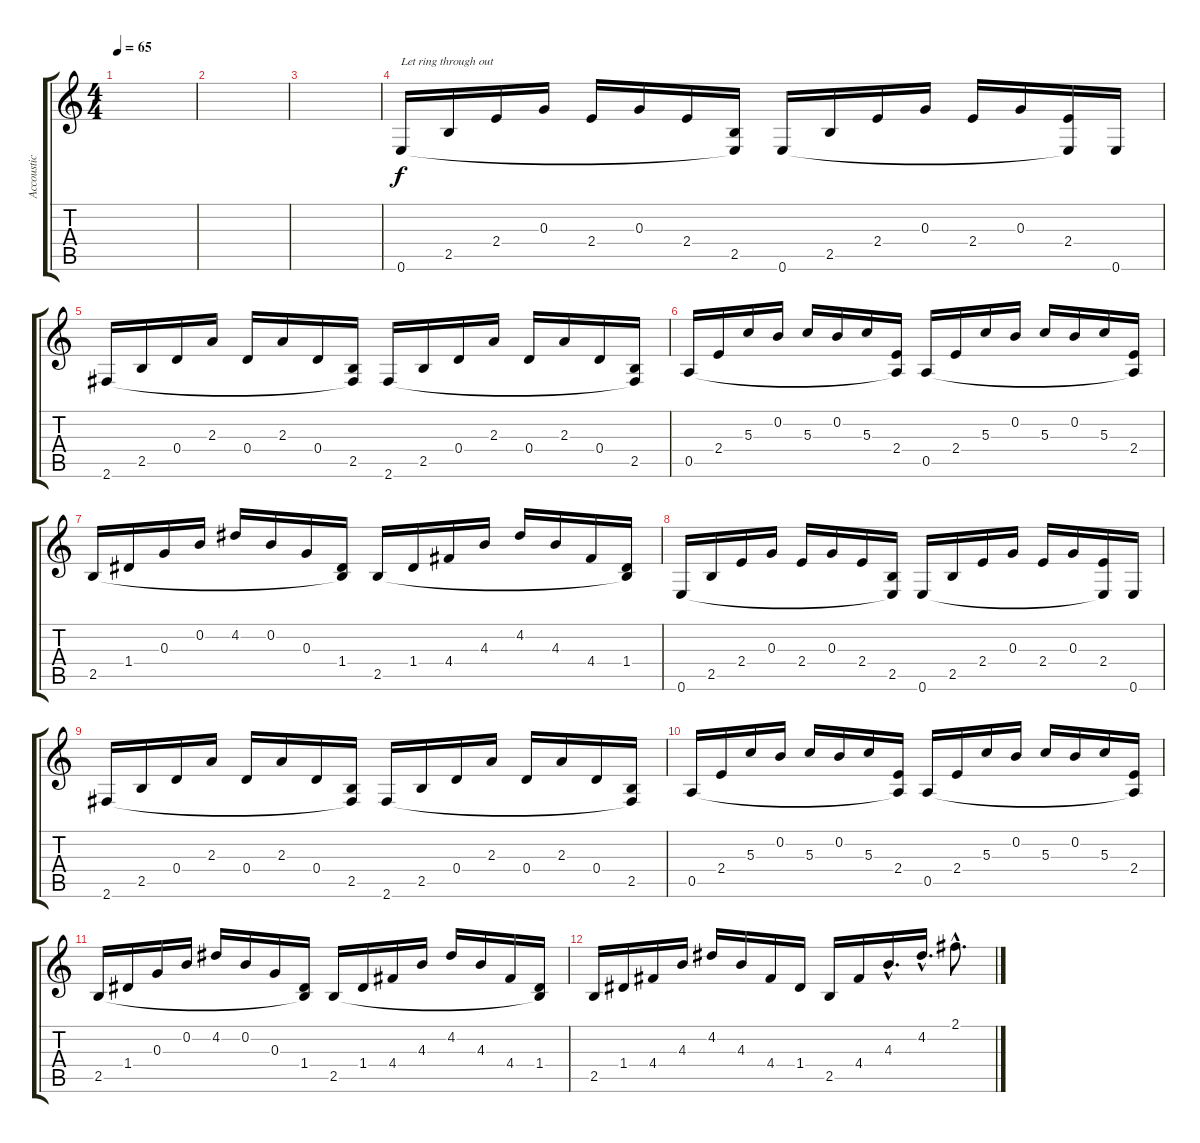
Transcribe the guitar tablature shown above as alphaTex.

\track ("Accoustic Guitar (Robert Fripp)" "Accoustic ") {instrument acousticguitarsteel}
\staff {score tabs}
\tuning (E4 B3 G3 D3 A2 E2) {hide}
\ts (4 4)
\tempo 65
\clef g2
\ks c
|
|
|
0.6.16{txt "Let ring through out"} 2.5.16 2.4.16 0.3.16 2.4.16 0.3.16 2.4.16 (2.5 0.6{t}).16 0.6.16 2.5.16 2.4.16 0.3.16 2.4.16 0.3.16 (2.4 0.6{t}).16 0.6.16 |
2.6.16 2.5.16 0.4.16 2.3.16 0.4.16 2.3.16 0.4.16 (2.5 2.6{t}).16 2.6.16 2.5.16 0.4.16 2.3.16 0.4.16 2.3.16 0.4.16 (2.5 2.6{t}).16 |
0.5.16 2.4.16 5.3.16 0.2.16 5.3.16 0.2.16 5.3.16 (2.4 0.5{t}).16 0.5.16 2.4.16 5.3.16 0.2.16 5.3.16 0.2.16 5.3.16 (2.4 0.5{t}).16 |
2.5.16 1.4.16 0.3.16 0.2.16 4.2.16 0.2.16 0.3.16 (1.4 2.5{t}).16 2.5.16 1.4.16 4.4.16 4.3.16 4.2.16 4.3.16 4.4.16 (1.4 2.5{t}).16 |
0.6.16 2.5.16 2.4.16 0.3.16 2.4.16 0.3.16 2.4.16 (2.5 0.6{t}).16 0.6.16 2.5.16 2.4.16 0.3.16 2.4.16 0.3.16 (2.4 0.6{t}).16 0.6.16 |
2.6.16 2.5.16 0.4.16 2.3.16 0.4.16 2.3.16 0.4.16 (2.5 2.6{t}).16 2.6.16 2.5.16 0.4.16 2.3.16 0.4.16 2.3.16 0.4.16 (2.5 2.6{t}).16 |
0.5.16 2.4.16 5.3.16 0.2.16 5.3.16 0.2.16 5.3.16 (2.4 0.5{t}).16 0.5.16 2.4.16 5.3.16 0.2.16 5.3.16 0.2.16 5.3.16 (2.4 0.5{t}).16 |
2.5.16 1.4.16 0.3.16 0.2.16 4.2.16 0.2.16 0.3.16 (1.4 2.5{t}).16 2.5.16 1.4.16 4.4.16 4.3.16 4.2.16 4.3.16 4.4.16 (1.4 2.5{t}).16 |
2.5.16 1.4.16 4.4.16 4.3.16 4.2.16 4.3.16 4.4.16 1.4.16 2.5.16 4.4.16 4.3{hac}.16{d} 4.2{hac}.16{d} 2.1{hac}.8{d}
